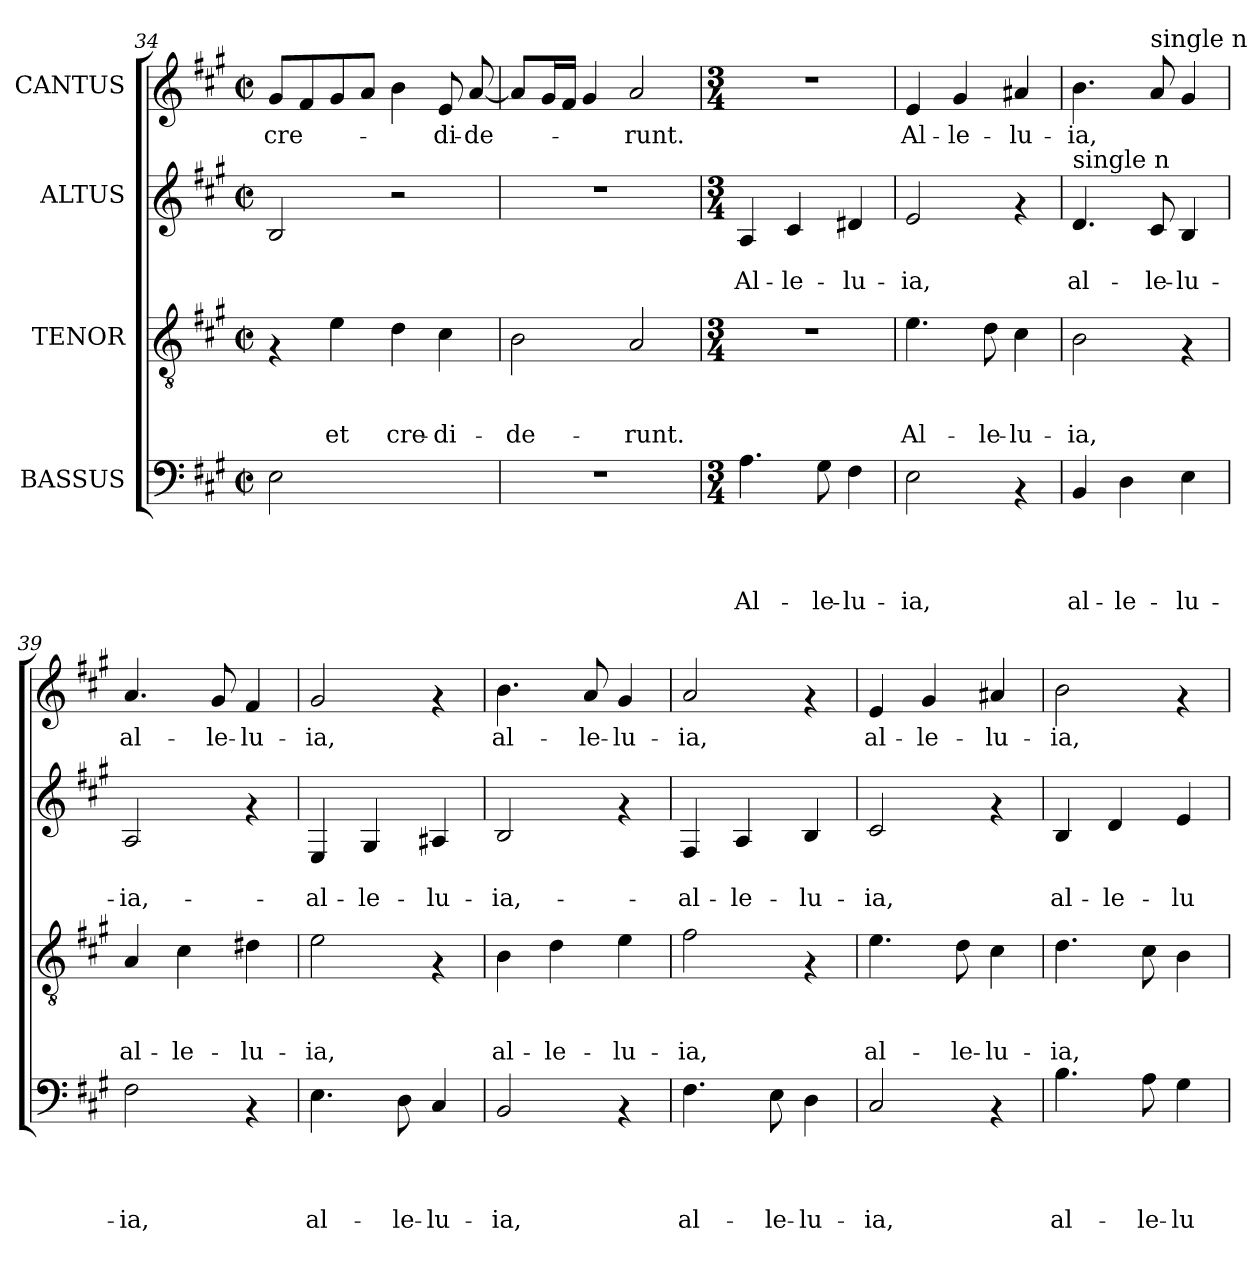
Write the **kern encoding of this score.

**kern	**text	**text	**text	**text	**kern	**text	**text	**text	**kern	**text	**text	**kern	**text
*part4	*part4	*part4	*part4	*part4	*part3	*part3	*part3	*part3	*part2	*part2	*part2	*part1	*part1
*staff4	*staff4	*staff4	*staff4	*staff4	*staff3	*staff3	*staff3	*staff3	*staff2	*staff2	*staff2	*staff1	*staff1
*I"BASSUS	*	*	*	*	*I"TENOR	*	*	*	*I"ALTUS	*	*	*I"CANTUS	*
*clefF4	*	*	*	*	*clefGv2	*	*	*	*clefG2	*	*	*clefG2	*
*k[f#c#g#]	*	*	*	*	*k[f#c#g#]	*	*	*	*k[f#c#g#]	*	*	*k[f#c#g#]	*
*A:	*	*	*	*	*A:	*	*	*	*A:	*	*	*A:	*
*M2/2	*	*	*	*	*M2/2	*	*	*	*M2/2	*	*	*M2/2	*
*met(c|)	*	*	*	*	*met(c|)	*	*	*	*met(c|)	*	*	*met(c|)	*
=34	=34	=34	=34	=34	=34	=34	=34	=34	=34	=34	=34	=34	=34
!	!	!	!	!	!	!	!	!	!	!	!	!	!LO:LY:b
2E\	.	.	.	.	4rF	.	.	.	2B/	.	.	8g#/L	cre-
.	.	.	.	.	.	.	.	.	.	.	.	8f#/	.
!	!	!	!	!	!	!	!	!LO:LY:b	!	!	!	!	!
.	.	.	.	.	4e\	.	.	et	.	.	.	8g#/	.
.	.	.	.	.	.	.	.	.	.	.	.	8a/J	.
!	!	!	!	!	!	!	!	!LO:LY:b	!	!	!	!	!
2ryy	.	.	.	.	4d\	.	.	cre-	2r	.	.	4b\	.
!	!	!	!	!	!	!	!	!LO:LY:b	!	!	!	!	!LO:LY:b
.	.	.	.	.	4c#\	.	.	-di-	.	.	.	8e/	-di-
!	!	!	!	!	!	!	!	!	!	!	!	!	!LO:LY:b
.	.	.	.	.	.	.	.	.	.	.	.	[<8a/	-de-
=35	=35	=35	=35	=35	=35	=35	=35	=35	=35	=35	=35	=35	=35
!	!	!	!	!	!	!	!	!LO:LY:b	!	!	!	!	!
1r	.	.	.	.	2B\	.	.	-de-	1r	.	.	8a/L]	.
.	.	.	.	.	.	.	.	.	.	.	.	16g#/L	.
.	.	.	.	.	.	.	.	.	.	.	.	16f#/JJ	.
.	.	.	.	.	.	.	.	.	.	.	.	4g#/	.
!	!	!	!	!	!	!	!	!LO:LY:b	!	!	!	!	!LO:LY:b
.	.	.	.	.	2A/	.	.	-runt.	.	.	.	2a/	-runt.
=36	=36	=36	=36	=36	=36	=36	=36	=36	=36	=36	=36	=36	=36
*M3/4	*	*	*	*	*M3/4	*	*	*	*M3/4	*	*	*M3/4	*
!	!	!	!	!LO:LY:b	!	!	!	!	!	!	!LO:LY:b	!	!
4.A\	.	.	.	Al-	2.r	.	.	.	4A/	.	Al-	2.r	.
!	!	!	!	!	!	!	!	!	!	!	!LO:LY:b	!	!
.	.	.	.	.	.	.	.	.	4c#/	.	-le-	.	.
!	!	!	!	!LO:LY:b	!	!	!	!	!	!	!	!	!
8G#\	.	.	.	-le-	.	.	.	.	.	.	.	.	.
!	!	!	!	!LO:LY:b	!	!	!	!	!	!	!LO:LY:b	!	!
4F#\	.	.	.	-lu-	.	.	.	.	4d#X/	.	-lu-	.	.
=37	=37	=37	=37	=37	=37	=37	=37	=37	=37	=37	=37	=37	=37
!	!	!	!	!LO:LY:b	!	!	!	!LO:LY:b	!	!	!LO:LY:b	!	!LO:LY:b
2E\	.	.	.	-ia,	4.e\	.	.	Al-	2e/	.	-ia,	4e/	Al-
!	!	!	!	!	!	!	!	!	!	!	!	!	!LO:LY:b
.	.	.	.	.	.	.	.	.	.	.	.	4g#/	-le-
!	!	!	!	!	!	!	!	!LO:LY:b	!	!	!	!	!
.	.	.	.	.	8d\	.	.	-le-	.	.	.	.	.
!	!	!	!	!	!	!	!	!LO:LY:b	!	!	!	!	!LO:LY:b
4rAA	.	.	.	.	4c#\	.	.	-lu-	4rf	.	.	4a#X/	-lu-
=38	=38	=38	=38	=38	=38	=38	=38	=38	=38	=38	=38	=38	=38
!	!	!	!	!	!	!	!	!	!LO:TX:a:t=single n	!	!	!	!
!	!	!	!	!LO:LY:b	!	!	!	!LO:LY:b	!	!	!LO:LY:b	!	!LO:LY:b
4BB/	.	.	.	al-	2B\	.	.	-ia,	4.d/	.	al-	4.b\	-ia,
!	!	!	!	!LO:LY:b	!	!	!	!	!	!	!	!	!
4D\	.	.	.	-le-	.	.	.	.	.	.	.	.	.
!	!	!	!	!	!	!	!	!	!	!	!	!LO:TX:a:t=single n	!
!	!	!	!	!	!	!	!	!	!	!	!LO:LY:b	!	!
.	.	.	.	.	.	.	.	.	8c#/	.	-le-	8a/	.
!	!	!	!	!LO:LY:b	!	!	!	!	!	!	!LO:LY:b	!	!
4E\	.	.	.	-lu-	4rF	.	.	.	4B/	.	-lu-	4g#/	.
!!LO:LB:g=z
=39	=39	=39	=39	=39	=39	=39	=39	=39	=39	=39	=39	=39	=39
!	!	!	!	!LO:LY:b	!	!	!	!LO:LY:b	!	!	!LO:LY:b	!	!LO:LY:b
2F#\	.	.	.	-ia,	4A/	.	.	al-	2A/	.	-ia,-	4.a/	al-
!	!	!	!	!	!	!	!	!LO:LY:b	!	!	!	!	!
.	.	.	.	.	4c#\	.	.	-le-	.	.	.	.	.
!	!	!	!	!	!	!	!	!	!	!	!	!	!LO:LY:b
.	.	.	.	.	.	.	.	.	.	.	.	8g#/	-le-
!	!	!	!	!	!	!	!	!LO:LY:b	!	!	!	!	!LO:LY:b
4rAA	.	.	.	.	4d#X\	.	.	-lu-	4rf	.	.	4f#/	-lu-
=40	=40	=40	=40	=40	=40	=40	=40	=40	=40	=40	=40	=40	=40
!	!	!	!	!LO:LY:b	!	!	!	!LO:LY:b	!	!	!LO:LY:b	!	!LO:LY:b
4.E\	.	.	.	al-	2e\	.	.	-ia,	4E/	.	-al-	2g#/	-ia,
!	!	!	!	!	!	!	!	!	!	!	!LO:LY:b	!	!
.	.	.	.	.	.	.	.	.	4G#/	.	-le-	.	.
!	!	!	!	!LO:LY:b	!	!	!	!	!	!	!	!	!
8D\	.	.	.	-le-	.	.	.	.	.	.	.	.	.
!	!	!	!	!LO:LY:b	!	!	!	!	!	!	!LO:LY:b	!	!
4C#/	.	.	.	-lu-	4rF	.	.	.	4A#X/	.	-lu-	4rf	.
=41	=41	=41	=41	=41	=41	=41	=41	=41	=41	=41	=41	=41	=41
!	!	!	!	!LO:LY:b	!	!	!	!LO:LY:b	!	!	!LO:LY:b	!	!LO:LY:b
2BB/	.	.	.	-ia,	4B\	.	.	al-	2B/	.	-ia,-	4.b\	al-
!	!	!	!	!	!	!	!	!LO:LY:b	!	!	!	!	!
.	.	.	.	.	4d\	.	.	-le-	.	.	.	.	.
!	!	!	!	!	!	!	!	!	!	!	!	!	!LO:LY:b
.	.	.	.	.	.	.	.	.	.	.	.	8a/	-le-
!	!	!	!	!	!	!	!	!LO:LY:b	!	!	!	!	!LO:LY:b
4rAA	.	.	.	.	4e\	.	.	-lu-	4rf	.	.	4g#/	-lu-
=42	=42	=42	=42	=42	=42	=42	=42	=42	=42	=42	=42	=42	=42
!	!	!	!	!LO:LY:b	!	!	!	!LO:LY:b	!	!	!LO:LY:b	!	!LO:LY:b
4.F#\	.	.	.	al-	2f#\	.	.	-ia,	4F#/	.	-al-	2a/	-ia,
!	!	!	!	!	!	!	!	!	!	!	!LO:LY:b	!	!
.	.	.	.	.	.	.	.	.	4A/	.	-le-	.	.
!	!	!	!	!LO:LY:b	!	!	!	!	!	!	!	!	!
8E\	.	.	.	-le-	.	.	.	.	.	.	.	.	.
!	!	!	!	!LO:LY:b	!	!	!	!	!	!	!LO:LY:b	!	!
4D\	.	.	.	-lu-	4rF	.	.	.	4B/	.	-lu-	4rf	.
=43	=43	=43	=43	=43	=43	=43	=43	=43	=43	=43	=43	=43	=43
!	!	!	!	!LO:LY:b	!	!	!	!LO:LY:b	!	!	!LO:LY:b	!	!LO:LY:b
2C#/	.	.	.	-ia,	4.e\	.	.	al-	2c#/	.	-ia,	4e/	al-
!	!	!	!	!	!	!	!	!	!	!	!	!	!LO:LY:b
.	.	.	.	.	.	.	.	.	.	.	.	4g#/	-le-
!	!	!	!	!	!	!	!	!LO:LY:b	!	!	!	!	!
.	.	.	.	.	8d\	.	.	-le-	.	.	.	.	.
!	!	!	!	!	!	!	!	!LO:LY:b	!	!	!	!	!LO:LY:b
4rAA	.	.	.	.	4c#\	.	.	-lu-	4rf	.	.	4a#X/	-lu-
=44	=44	=44	=44	=44	=44	=44	=44	=44	=44	=44	=44	=44	=44
!	!	!	!	!LO:LY:b	!	!	!	!LO:LY:b	!	!	!LO:LY:b	!	!LO:LY:b
4.B\	.	.	.	al-	4.d\	.	.	-ia,	4B/	.	al-	2b\	-ia,
!	!	!	!	!	!	!	!	!	!	!	!LO:LY:b	!	!
.	.	.	.	.	.	.	.	.	4d/	.	-le-	.	.
!	!	!	!	!LO:LY:b	!	!	!	!	!	!	!	!	!
8A\	.	.	.	-le-	8c#\	.	.	.	.	.	.	.	.
!	!	!	!	!LO:LY:b	!	!	!	!	!	!	!LO:LY:b	!	!
4G#\	.	.	.	-lu-	4B\	.	.	.	4e/	.	-lu-	4rf	.
=	=	=	=	=	=	=	=	=	=	=	=	=	=
*-	*-	*-	*-	*-	*-	*-	*-	*-	*-	*-	*-	*-	*-
